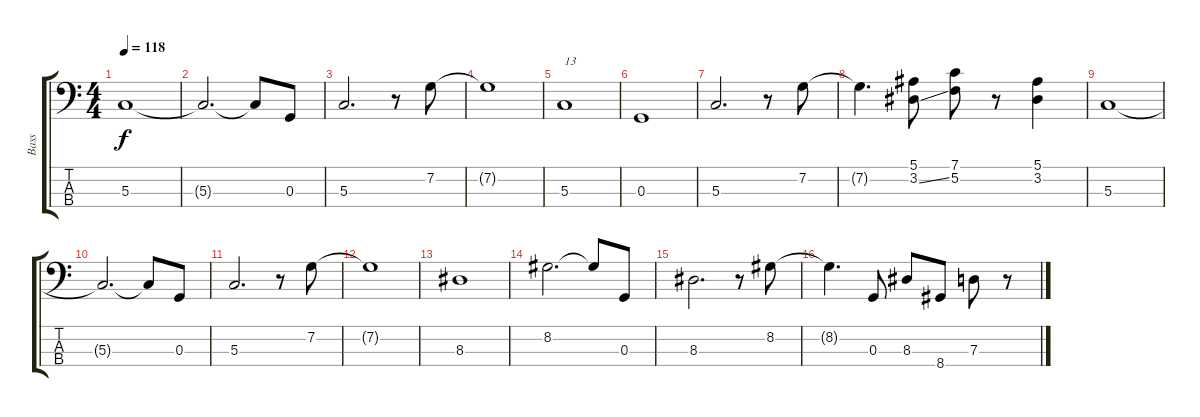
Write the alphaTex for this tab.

\track ("Bass" "Bass") {instrument electricbassfinger}
\staff {score tabs}
\tuning (F2 C2 G1 C1) {hide}
\ts (4 4)
\tempo 118
\clef f4
\ks c
5.3.1{dy f} |
5.3{t}.2{d} 5.3{t}.8 0.3.8 |
5.3.2{d} r.8 7.2.8 |
7.2{t}.1 |
5.3.1{txt "13"} |
0.3.1 |
5.3.2{d} r.8 7.2.8 |
7.2{t}.4{d} (5.1 3.2{ss}).8 (7.1 5.2).8 r.8 (5.1 3.2).4 |
5.3.1 |
5.3{t}.2{d} 5.3{t}.8 0.3.8 |
5.3.2{d} r.8 7.2.8 |
7.2{t}.1 |
8.3.1 |
8.2.2{d} 8.2{t}.8 0.3.8 |
8.3.2{d} r.8 8.2.8 |
8.2{t}.4{d} 0.3.8 8.3.8 8.4.8 7.3.8 r.8
